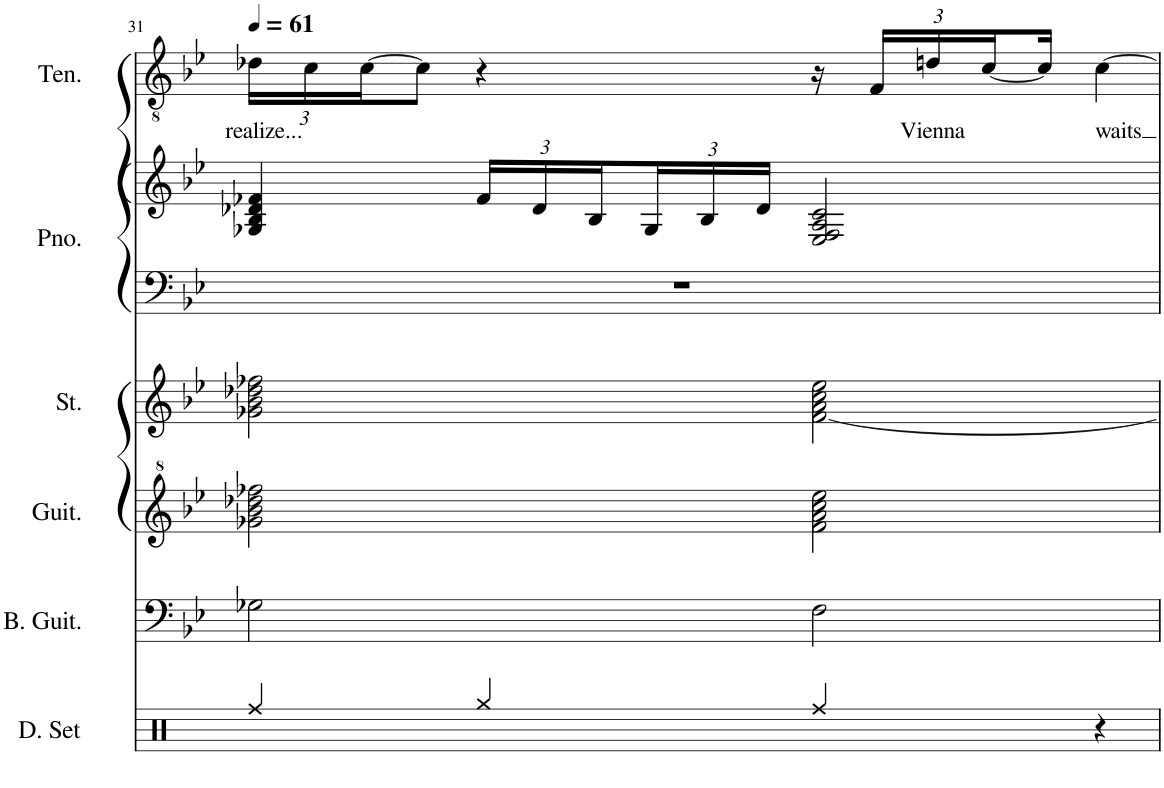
**kern	**kern	**kern	**kern	**kern	**kern	**text
*part5	*part4	*part3	*part2	*part2	*part1	*part1
*staff6	*staff5	*staff4	*staff3	*staff2	*staff1	*staff1
*I"Bass Guitar	*I"Guitar	*I"Strings	*I"Piano	*	*I"Tenor	*
*I'B. Guit.	*I'Guit.	*I'St.	*I'Pno.	*	*I'Ten.	*
!!LO:PB:g=z
*clefF4	*clefG^2	*clefG2	*clefF4	*clefG2	*clefGv2	*
*Trd7c12	*Trd7c12	*	*	*	*	*
*k[b-e-]	*k[b-e-]	*k[b-e-]	*k[b-e-]	*k[b-e-]	*k[b-e-]	*
*M4/4	*M4/4	*M4/4	*M4/4	*M4/4	*M4/4	*
*MM61	*MM61	*MM61	*MM61	*MM61	*MM61	*
*	*	*	*	*	*Xbrackettup	*
=31	=31	=31	=31	=31	=31	=31
!	!	!	!	!	!	!LO:LY:b
2G-X\	2gg-X\ 2bb-\ 2ddd-X\ 2fff-X\	2g-X\ 2b-\ 2dd-X\ 2ff-X\	1r	4G-X/ 4B-/ 4d-X/ 4f-X/	24d-X\LL	realize...
.	.	.	.	.	24c\	.
.	.	.	.	.	[24c\J	.
.	.	.	.	.	8c\J]	.
*	*	*	*	*Xbrackettup	*	*
.	.	.	.	24f-/LL	4r	.
.	.	.	.	24d-/	.	.
.	.	.	.	24B-/	.	.
.	.	.	.	24G-/	.	.
.	.	.	.	24B-/	.	.
.	.	.	.	24d-/JJ	.	.
2F\	2ff\ 2aa\ 2ccc\ 2eee-\	[2f\ 2a\ 2cc\ 2ee-\	.	2E-/ 2F/ 2A/ 2c/	16r	.
.	.	.	.	.	24F/LL	.
!	!	!	!	!	!	!LO:LY:b
.	.	.	.	.	24dn/	Vienna
.	.	.	.	.	[24c/	.
.	.	.	.	.	16c/JJ]	.
!	!	!	!	!	!	!LO:LY:b
.	.	.	.	.	[4c\	waits
=	=	=	=	=	=	=
*-	*-	*-	*-	*-	*-	*-
